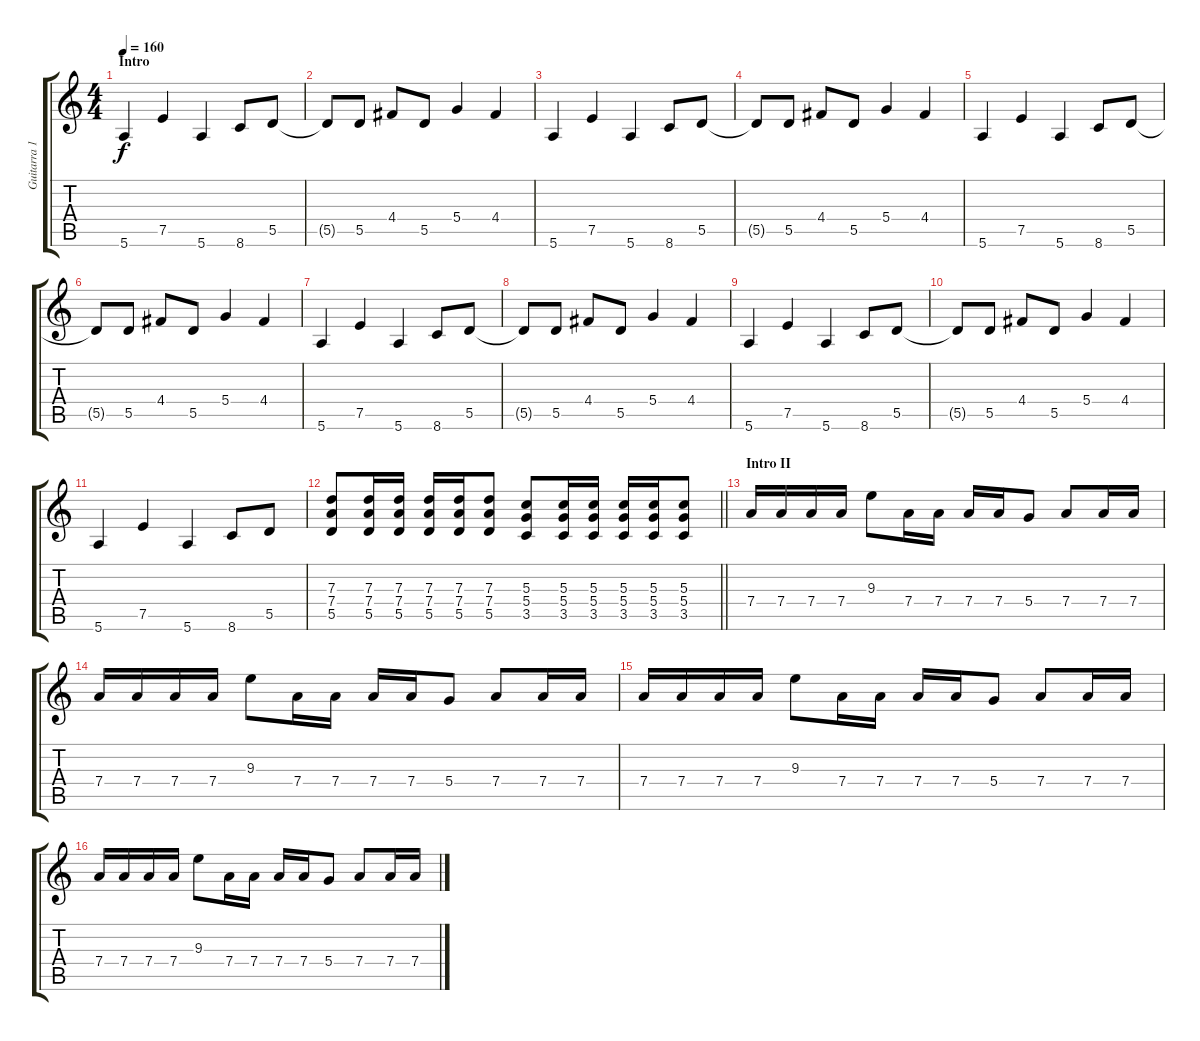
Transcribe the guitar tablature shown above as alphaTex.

\track ("Guitarra 1 - Mathias" "Guitarra 1") {instrument distortionguitar}
\staff {score tabs}
\tuning (E4 B3 G3 D3 A2 E2) {hide}
\ts (4 4)
\section ("" "Intro")
\tempo 160
\clef g2
\ks c
5.6.4{dy f instrument electricguitarmuted} 7.5.4 5.6.4 8.6.8 5.5.8 |
5.5{t}.8 5.5.8 4.4.8 5.5.8 5.4.4 4.4.4 |
5.6.4 7.5.4 5.6.4 8.6.8 5.5.8 |
5.5{t}.8 5.5.8 4.4.8 5.5.8 5.4.4 4.4.4 |
5.6.4 7.5.4 5.6.4 8.6.8 5.5.8 |
5.5{t}.8 5.5.8 4.4.8 5.5.8 5.4.4 4.4.4 |
5.6.4 7.5.4 5.6.4 8.6.8 5.5.8 |
5.5{t}.8 5.5.8 4.4.8 5.5.8 5.4.4 4.4.4 |
5.6.4 7.5.4 5.6.4 8.6.8 5.5.8 |
5.5{t}.8 5.5.8 4.4.8 5.5.8 5.4.4 4.4.4 |
5.6.4 7.5.4 5.6.4 8.6.8 5.5.8 |
\barLineRight lightlight
(7.3 7.4 5.5).8{instrument distortionguitar} (7.3 7.4 5.5).16 (7.3 7.4 5.5).16 (7.3 7.4 5.5).16 (7.3 7.4 5.5).16 (7.3 7.4 5.5).8 (5.3 5.4 3.5).8 (5.3 5.4 3.5).16 (5.3 5.4 3.5).16 (5.3 5.4 3.5).16 (5.3 5.4 3.5).16 (5.3 5.4 3.5).8 |
\section ("" "Intro II")
7.4.16 7.4.16 7.4.16 7.4.16 9.3.8 7.4.16 7.4.16 7.4.16 7.4.16 5.4.8 7.4.8 7.4.16 7.4.16 |
7.4.16 7.4.16 7.4.16 7.4.16 9.3.8 7.4.16 7.4.16 7.4.16 7.4.16 5.4.8 7.4.8 7.4.16 7.4.16 |
7.4.16 7.4.16 7.4.16 7.4.16 9.3.8 7.4.16 7.4.16 7.4.16 7.4.16 5.4.8 7.4.8 7.4.16 7.4.16 |
7.4.16 7.4.16 7.4.16 7.4.16 9.3.8 7.4.16 7.4.16 7.4.16 7.4.16 5.4.8 7.4.8 7.4.16 7.4.16
